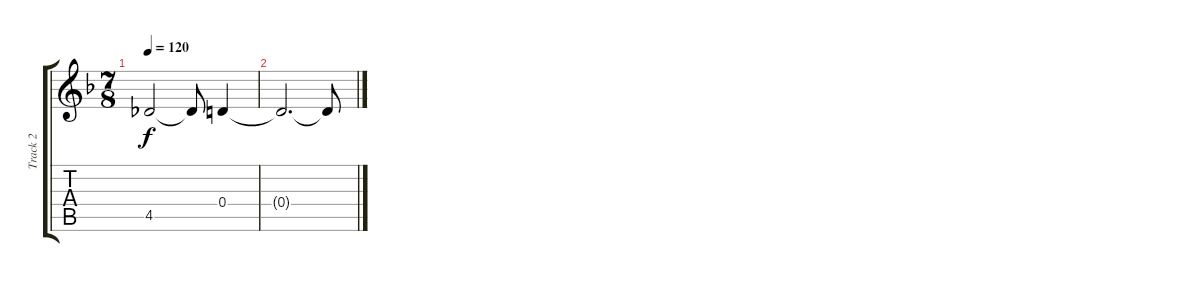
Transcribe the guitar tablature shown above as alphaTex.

\track ("Track 2" "Track 2") {instrument acousticguitarnylon}
\staff {score tabs}
\tuning (E4 B3 G3 D3 A2 D2) {hide}
\ts (7 8)
\tempo 120
\clef g2
\ks dminor
4.5{t}.2{dy f} 4.5{t}.8 0.4.4 |
0.4{t}.2{d} 0.4{t}.8
